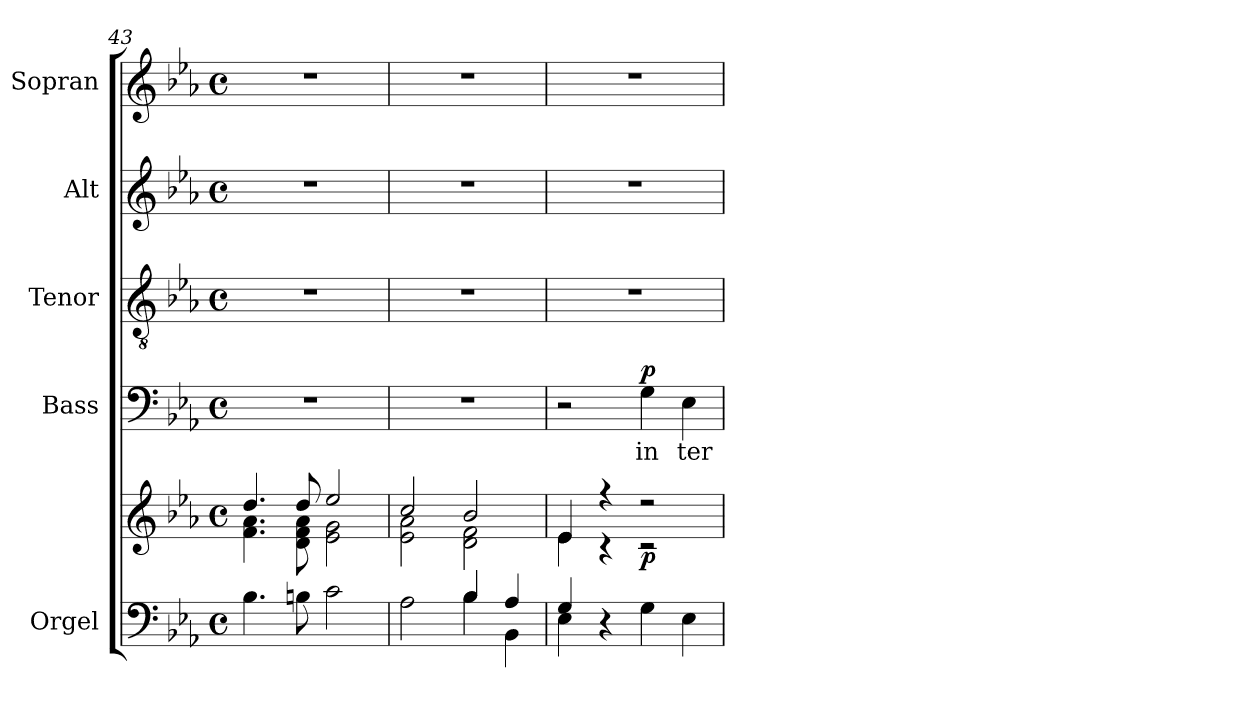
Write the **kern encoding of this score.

**kern	**kern	**dynam	**kern	**text	**dynam	**kern	**kern	**kern
*part5	*part5	*part5	*part4	*part4	*part4	*part3	*part2	*part1
*staff6	*staff5	*staff5/6	*staff4	*staff4	*staff4	*staff3	*staff2	*staff1
*I"Orgel	*	*	*I"Bass	*	*	*I"Tenor	*I"Alt	*I"Sopran
*I'Org.	*	*	*I'B.	*	*	*I'T.	*I'A.	*I'S.
*clefF4	*clefG2	*	*clefF4	*	*	*clefGv2	*clefG2	*clefG2
*k[b-e-a-]	*k[b-e-a-]	*	*k[b-e-a-]	*	*	*k[b-e-a-]	*k[b-e-a-]	*k[b-e-a-]
*E-:	*E-:	*	*E-:	*	*	*E-:	*E-:	*E-:
*M4/4	*M4/4	*	*M4/4	*	*	*M4/4	*M4/4	*M4/4
*met(c)	*met(c)	*	*met(c)	*	*	*met(c)	*met(c)	*met(c)
=43	=43	=43	=43	=43	=43	=43	=43	=43
*	*^	*	*	*	*	*	*	*
4.B-\	4.dd/	4.f\ 4.a-\	.	1r	.	.	1r	1r	1r
8Bn\	8dd/	8d\ 8f\ 8a-\	.	.	.	.	.	.	.
2c\	2ee-/	2e-\ 2g\	.	.	.	.	.	.	.
=44	=44	=44	=44	=44	=44	=44	=44	=44	=44
*^	*	*	*	*	*	*	*	*	*
2ryy	2A-\	2cc/	2e-\ 2a-\	.	1r	.	.	1r	1r	1r
4B-/	4B-\	2b-/	2d\ 2f\	.	.	.	.	.	.	.
4A-/	4BB-\	.	.	.	.	.	.	.	.	.
=45	=45	=45	=45	=45	=45	=45	=45	=45	=45	=45
4G/	4E-\	4e-/	4e-\	.	2r	.	.	1r	1r	1r
4ryy	4r	4r	4r	.	.	.	.	.	.	.
!	!	!	!	!LO:DY:b	!	!LO:LY:b	!LO:DY:a	!	!	!
2ryy	4G\	2r	2r	p	4G\	in	p	.	.	.
!	!	!	!	!	!	!LO:LY:b	!	!	!	!
.	4E-\	.	.	.	4E-\	ter-	.	.	.	.
*v	*v	*	*	*	*	*	*	*	*	*
*	*v	*v	*	*	*	*	*	*	*
=	=	=	=	=	=	=	=	=
*-	*-	*-	*-	*-	*-	*-	*-	*-
